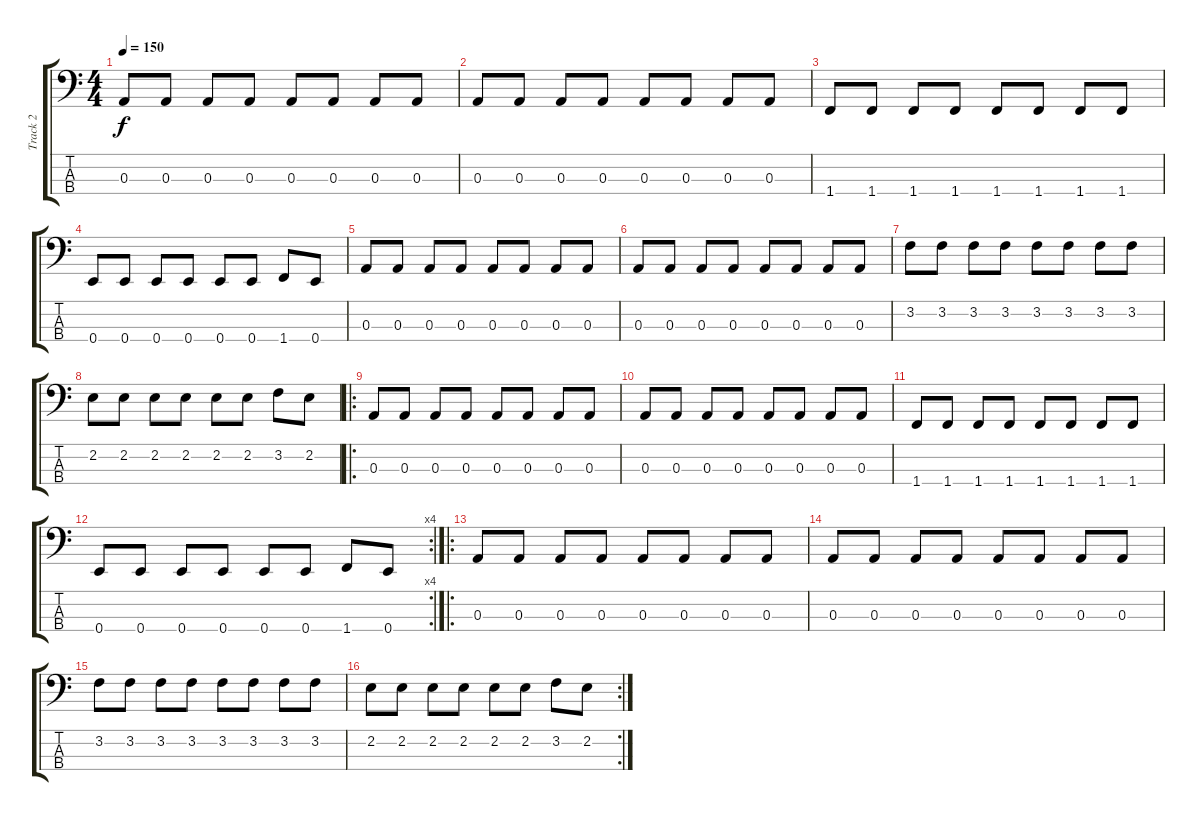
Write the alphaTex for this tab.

\track ("Track 2" "Track 2") {instrument electricbassfinger}
\staff {score tabs}
\tuning (G2 D2 A1 E1) {hide}
\ts (4 4)
\tempo 150
\clef f4
\ks c
0.3.8{dy f} 0.3.8 0.3.8 0.3.8 0.3.8 0.3.8 0.3.8 0.3.8 |
0.3.8 0.3.8 0.3.8 0.3.8 0.3.8 0.3.8 0.3.8 0.3.8 |
1.4.8 1.4.8 1.4.8 1.4.8 1.4.8 1.4.8 1.4.8 1.4.8 |
0.4.8 0.4.8 0.4.8 0.4.8 0.4.8 0.4.8 1.4.8 0.4.8 |
0.3.8 0.3.8 0.3.8 0.3.8 0.3.8 0.3.8 0.3.8 0.3.8 |
0.3.8 0.3.8 0.3.8 0.3.8 0.3.8 0.3.8 0.3.8 0.3.8 |
3.2.8 3.2.8 3.2.8 3.2.8 3.2.8 3.2.8 3.2.8 3.2.8 |
2.2.8 2.2.8 2.2.8 2.2.8 2.2.8 2.2.8 3.2.8 2.2.8 |
\ro
0.3.8 0.3.8 0.3.8 0.3.8 0.3.8 0.3.8 0.3.8 0.3.8 |
0.3.8 0.3.8 0.3.8 0.3.8 0.3.8 0.3.8 0.3.8 0.3.8 |
1.4.8 1.4.8 1.4.8 1.4.8 1.4.8 1.4.8 1.4.8 1.4.8 |
\rc 4
0.4.8 0.4.8 0.4.8 0.4.8 0.4.8 0.4.8 1.4.8 0.4.8 |
\ro
0.3.8 0.3.8 0.3.8 0.3.8 0.3.8 0.3.8 0.3.8 0.3.8 |
0.3.8 0.3.8 0.3.8 0.3.8 0.3.8 0.3.8 0.3.8 0.3.8 |
3.2.8 3.2.8 3.2.8 3.2.8 3.2.8 3.2.8 3.2.8 3.2.8 |
\rc 2
2.2.8 2.2.8 2.2.8 2.2.8 2.2.8 2.2.8 3.2.8 2.2.8
